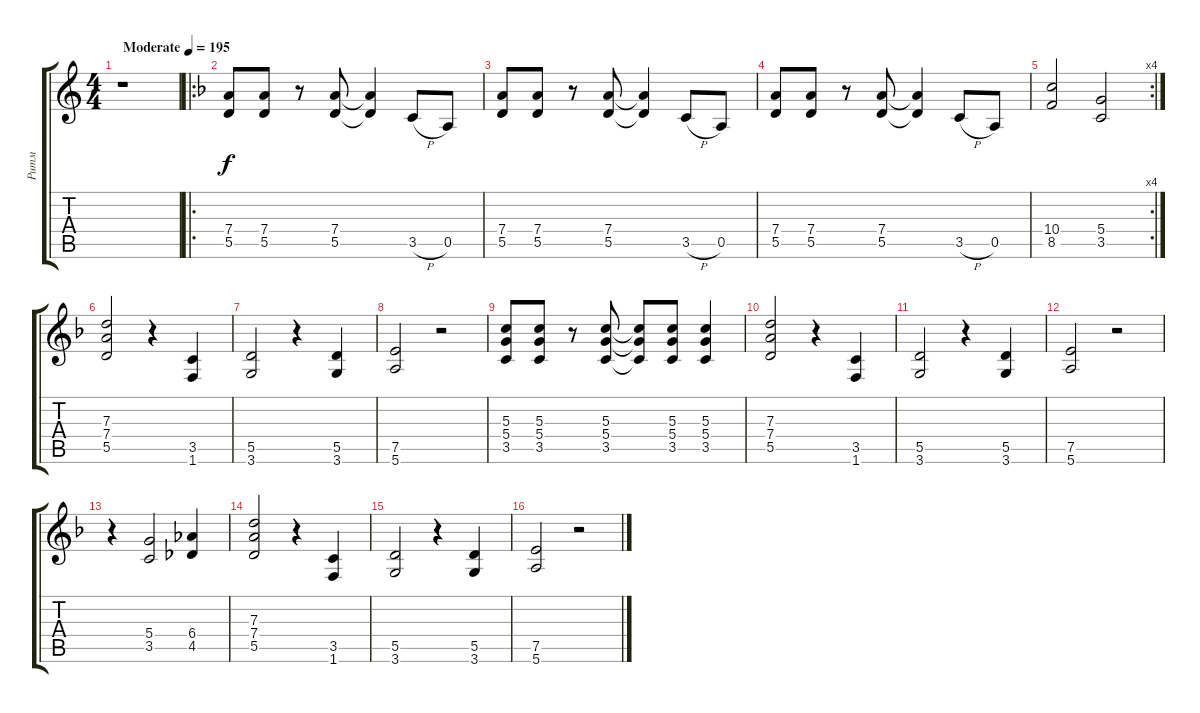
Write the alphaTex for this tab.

\track ("Ритм" "Ритм") {instrument distortionguitar}
\staff {score tabs}
\tuning (E4 B3 G3 D3 A2 E2) {hide}
\ts (4 4)
\tempo (195 "Moderate")
\clef g2
\ks c
r.1{dy f instrument distortionguitar} |
\ro
\ks f
(7.4 5.5).8 (7.4 5.5).8 r.8 (7.4 5.5).8 (7.4{t} 5.5{t}).4 3.5{h}.8 0.5.8 |
(7.4 5.5).8 (7.4 5.5).8 r.8 (7.4 5.5).8 (7.4{t} 5.5{t}).4 3.5{h}.8 0.5.8 |
(7.4 5.5).8 (7.4 5.5).8 r.8 (7.4 5.5).8 (7.4{t} 5.5{t}).4 3.5{h}.8 0.5.8 |
\rc 4
(10.4 8.5).2 (5.4 3.5).2 |
(7.3 7.4 5.5).2 r.4 (3.5 1.6).4 |
(5.5 3.6).2 r.4 (5.5 3.6).4 |
(7.5 5.6).2 r.2 |
(5.3 5.4 3.5).8 (5.3 5.4 3.5).8 r.8 (5.3 5.4 3.5).8 (5.3{t} 5.4{t} 3.5{t}).8 (5.3 5.4 3.5).8 (5.3 5.4 3.5).4 |
(7.3 7.4 5.5).2 r.4 (3.5 1.6).4 |
(5.5 3.6).2 r.4 (5.5 3.6).4 |
(7.5 5.6).2 r.2 |
r.4 (5.4 3.5).2 (6.4 4.5).4 |
(7.3 7.4 5.5).2 r.4 (3.5 1.6).4 |
(5.5 3.6).2 r.4 (5.5 3.6).4 |
(7.5 5.6).2 r.2
